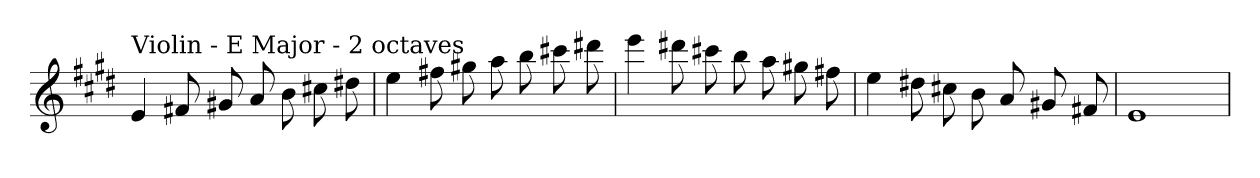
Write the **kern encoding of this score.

**kern
*part1
*staff1
*clefG2
*k[f#c#g#d#]
*E:
=
!LO:TX:a:t=Violin - E Major - 2 octaves
4e
8f#X
8g#X
8a
8b
8cc#X
8dd#X
=
4ee
8ff#X
8gg#X
8aa
8bb
8ccc#X
8ddd#X
=
4eee
8ddd#X
8ccc#X
8bb
8aa
8gg#X
8ff#X
=
4ee
8dd#X
8cc#X
8b
8a
8g#X
8f#X
=
1e
=
*-
